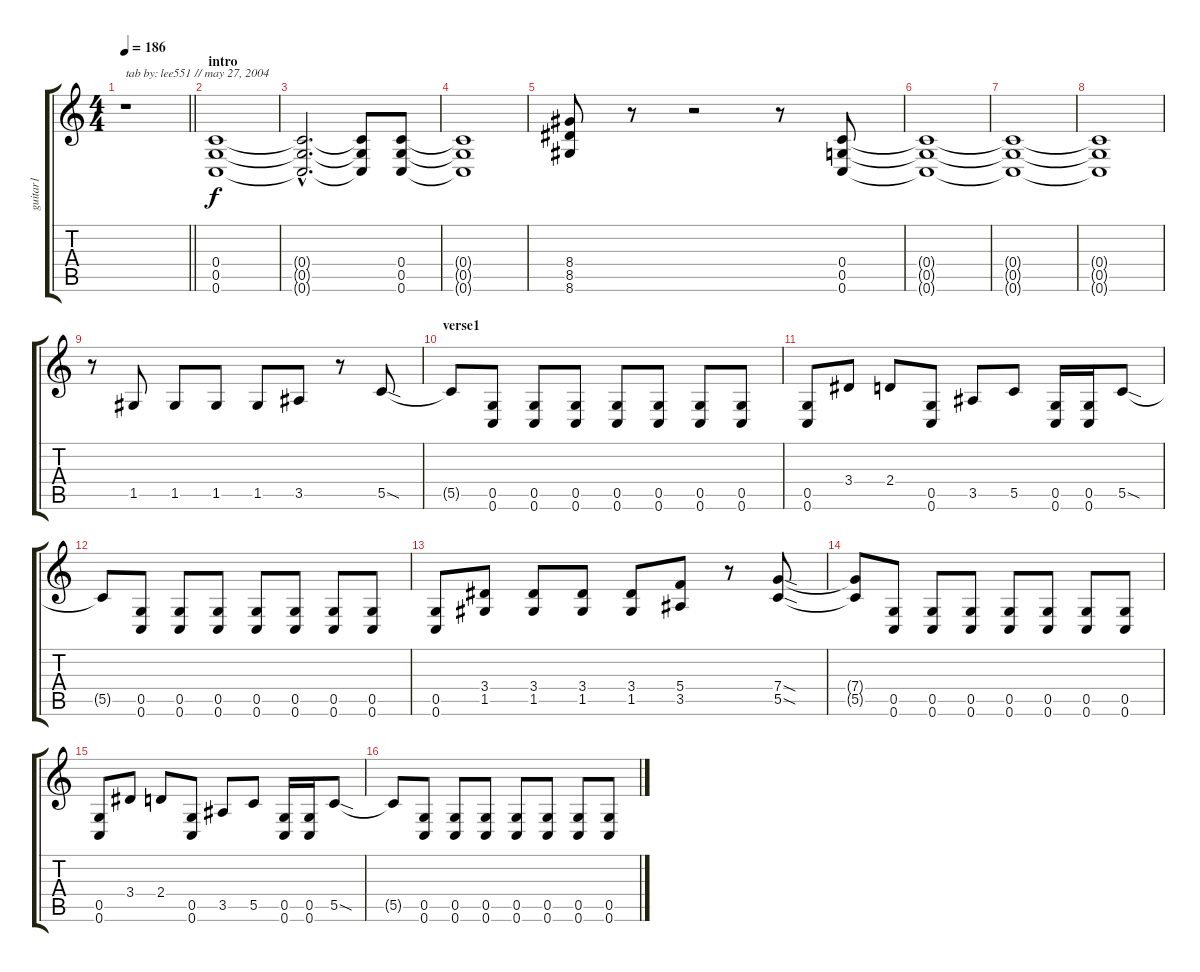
\track ("guitar1" "guitar1") {instrument distortionguitar}
\staff {score tabs}
\tuning (D4 A3 F3 C3 G2 C2) {hide}
\ts (4 4)
\tempo 186
\clef g2
\barLineRight lightlight
\ks c
r.1{txt "tab by: lee551 // may 27, 2004" dy f instrument distortionguitar} |
\section ("" "intro")
(0.4 0.5 0.6).1 |
(0.4{hac t} 0.5{hac t} 0.6{hac t}).2{d} (0.4{t} 0.5{t} 0.6{t}).8 (0.4 0.5 0.6).8 |
(0.4{t} 0.5{t} 0.6{t}).1 |
(8.4 8.5 8.6).8 r.8 r.2 r.8 (0.4 0.5 0.6).8 |
(0.4{t} 0.5{t} 0.6{t}).1 |
(0.4{t} 0.5{t} 0.6{t}).1 |
(0.4{t} 0.5{t} 0.6{t}).1 |
r.8 1.5.8 1.5.8 1.5.8 1.5.8 3.5.8 r.8 5.5{sod}.8 |
\section ("" "verse1")
5.5{t}.8 (0.5 0.6).8 (0.5 0.6).8 (0.5 0.6).8 (0.5 0.6).8 (0.5 0.6).8 (0.5 0.6).8 (0.5 0.6).8 |
(0.5 0.6).8 3.4.8 2.4.8 (0.5 0.6).8 3.5.8 5.5.8 (0.5 0.6).16 (0.5 0.6).16 5.5{sod}.8 |
5.5{t}.8 (0.5 0.6).8 (0.5 0.6).8 (0.5 0.6).8 (0.5 0.6).8 (0.5 0.6).8 (0.5 0.6).8 (0.5 0.6).8 |
(0.5 0.6).8 (3.4 1.5).8 (3.4 1.5).8 (3.4 1.5).8 (3.4 1.5).8 (5.4 3.5).8 r.8 (7.4{sod} 5.5{sod}).8 |
(7.4{t} 5.5{t}).8 (0.5 0.6).8 (0.5 0.6).8 (0.5 0.6).8 (0.5 0.6).8 (0.5 0.6).8 (0.5 0.6).8 (0.5 0.6).8 |
(0.5 0.6).8 3.4.8 2.4.8 (0.5 0.6).8 3.5.8 5.5.8 (0.5 0.6).16 (0.5 0.6).16 5.5{sod}.8 |
5.5{t}.8 (0.5 0.6).8 (0.5 0.6).8 (0.5 0.6).8 (0.5 0.6).8 (0.5 0.6).8 (0.5 0.6).8 (0.5 0.6).8
